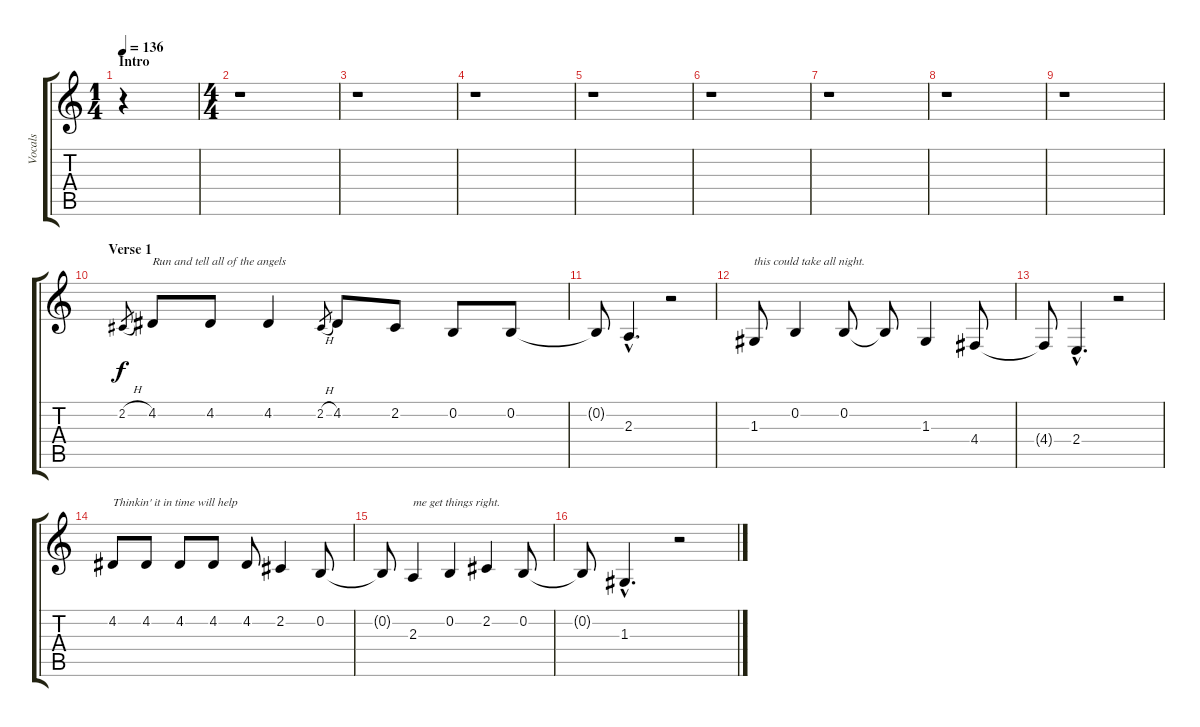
\track ("Vocals" "Vocals") {instrument stringensemble1}
\staff {score tabs}
\tuning (E4 B3 G3 D3 A2 E2) {hide}
\ts (1 4)
\section ("" "Intro")
\tempo 136
\clef g2
\ks c
r.4{dy f instrument stringensemble1} |
\ts (4 4)
r.1 |
r.1 |
r.1 |
r.1 |
r.1 |
r.1 |
r.1 |
r.1 |
\section ("" "Verse 1")
2.2{h}.8{gr} 4.2.8{txt "Run and tell all of the angels"} 4.2.8 4.2.4 2.2{h}.8{gr} 4.2.8 2.2.8 0.2.8 0.2.8 |
0.2{t}.8 2.3{hac}.4{d} r.2 |
1.3.8{txt "this could take all night."} 0.2.4 0.2.8 0.2{t}.8 1.3.4 4.4.8 |
4.4{t}.8 2.4{hac}.4{d} r.2 |
4.2.8{txt "Thinkin' it in time will help"} 4.2.8 4.2.8 4.2.8 4.2.8 2.2.4 0.2.8 |
0.2{t}.8 2.3.4{txt "me get things right."} 0.2.4 2.2.4 0.2.8 |
0.2{t}.8 1.3{hac}.4{d} r.2
